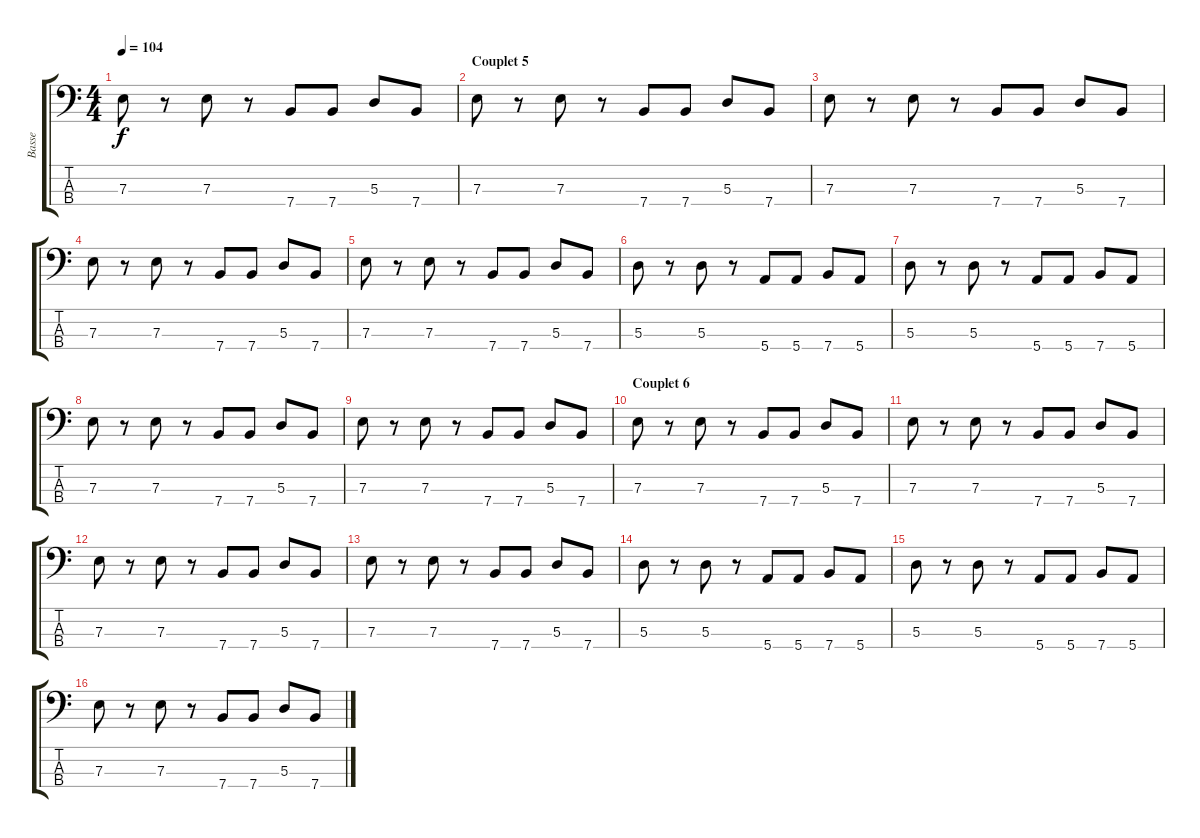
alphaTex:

\track ("Basse" "Basse") {instrument electricbassfinger}
\staff {score tabs}
\tuning (G2 D2 A1 E1) {hide}
\ts (4 4)
\tempo 104
\clef f4
\ks c
7.3.8{dy f} r.8 7.3.8 r.8 7.4.8 7.4.8 5.3.8 7.4.8 |
\section ("" "Couplet 5")
7.3.8 r.8 7.3.8 r.8 7.4.8 7.4.8 5.3.8 7.4.8 |
7.3.8 r.8 7.3.8 r.8 7.4.8 7.4.8 5.3.8 7.4.8 |
7.3.8 r.8 7.3.8 r.8 7.4.8 7.4.8 5.3.8 7.4.8 |
7.3.8 r.8 7.3.8 r.8 7.4.8 7.4.8 5.3.8 7.4.8 |
5.3.8 r.8 5.3.8 r.8 5.4.8 5.4.8 7.4.8 5.4.8 |
5.3.8 r.8 5.3.8 r.8 5.4.8 5.4.8 7.4.8 5.4.8 |
7.3.8 r.8 7.3.8 r.8 7.4.8 7.4.8 5.3.8 7.4.8 |
7.3.8 r.8 7.3.8 r.8 7.4.8 7.4.8 5.3.8 7.4.8 |
\section ("" "Couplet 6")
7.3.8 r.8 7.3.8 r.8 7.4.8 7.4.8 5.3.8 7.4.8 |
7.3.8 r.8 7.3.8 r.8 7.4.8 7.4.8 5.3.8 7.4.8 |
7.3.8 r.8 7.3.8 r.8 7.4.8 7.4.8 5.3.8 7.4.8 |
7.3.8 r.8 7.3.8 r.8 7.4.8 7.4.8 5.3.8 7.4.8 |
5.3.8 r.8 5.3.8 r.8 5.4.8 5.4.8 7.4.8 5.4.8 |
5.3.8 r.8 5.3.8 r.8 5.4.8 5.4.8 7.4.8 5.4.8 |
7.3.8 r.8 7.3.8 r.8 7.4.8 7.4.8 5.3.8 7.4.8
